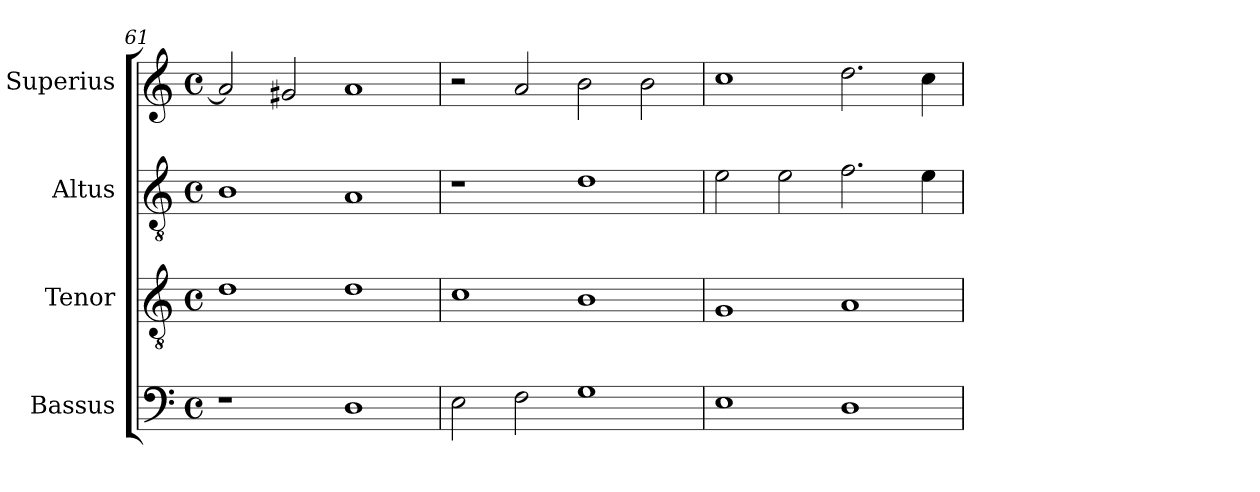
**kern	**kern	**kern	**kern
*part4	*part3	*part2	*part1
*staff4	*staff3	*staff2	*staff1
*I"Bassus	*I"Tenor	*I"Altus	*I"Superius
*I'B.	*I'T.	*I'T.	*I'S.
*clefF4	*clefGv2	*clefGv2	*clefG2
*	*ITrd7c12	*ITrd7c12	*
*k[]	*k[]	*k[]	*k[]
*C:	*C:	*C:	*C:
*M4/4	*M4/4	*M4/4	*M4/4
*met(c)	*met(c)	*met(c)	*met(c)
=61	=61	=61	=61
1r	1Di	1BBi	2ai/]
.	.	.	2g#Xi/
1Di	1Di	1AAi	1ai
=62	=62	=62	=62
2Ei\	1Ci	1r	2r
2Fi\	.	.	2ai/
1Gi	1BBi	1Di	2bi\
.	.	.	2bi\
!!LO:PB:g=z
=63	=63	=63	=63
1Ei	1GGi	2Ei\	1cci
.	.	2Ei\	.
1Di	1AAi	2.Fi\	2.ddi\
.	.	4Ei\	4cci\
=	=	=	=
*-	*-	*-	*-
